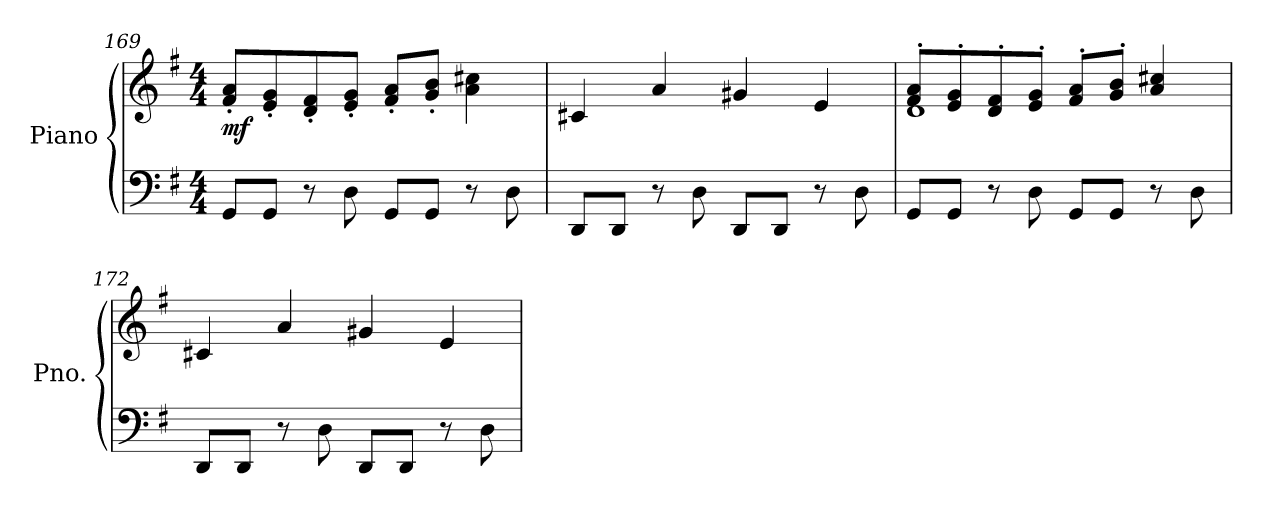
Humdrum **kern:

**kern	**kern	**dynam
*part1	*part1	*part1
*staff2	*staff1	*staff1/2
*I"Piano	*	*
*I'Pno.	*	*
!!LO:LB:g=z
*clefF4	*clefG2	*
*k[f#]	*k[f#]	*
*M4/4	*M4/4	*
=169	=169	=169
!	!	!LO:DY:b
8GG/L	8f#/' 8a/'L	mf
8GG/J	8e/' 8g/'	.
8r	8d/' 8f#/'	.
8D\	8e/' 8g/'J	.
8GG/L	8f#/' 8a/'L	.
8GG/J	8g/' 8b/'J	.
8r	4a\ 4cc#X\	.
8D\	.	.
=170	=170	=170
8DD/L	4c#X/	.
8DD/J	.	.
8r	4a/	.
8D\	.	.
8DD/L	4g#X/	.
8DD/J	.	.
8r	4e/	.
8D\	.	.
=171	=171	=171
*	*^	*
8GG/L	8f#/' 8a/'L	1d	.
8GG/J	8e/' 8g/'	.	.
8r	8d/' 8f#/'	.	.
8D\	8e/' 8g/'J	.	.
8GG/L	8f#/' 8a/'L	.	.
8GG/J	8g/' 8b/'J	.	.
8r	4a/ 4cc#X/	.	.
8D\	.	.	.
*	*v	*v	*
=172	=172	=172
8DD/L	4c#X/	.
8DD/J	.	.
8r	4a/	.
8D\	.	.
8DD/L	4g#X/	.
8DD/J	.	.
8r	4e/	.
8D\	.	.
=	=	=
*-	*-	*-
